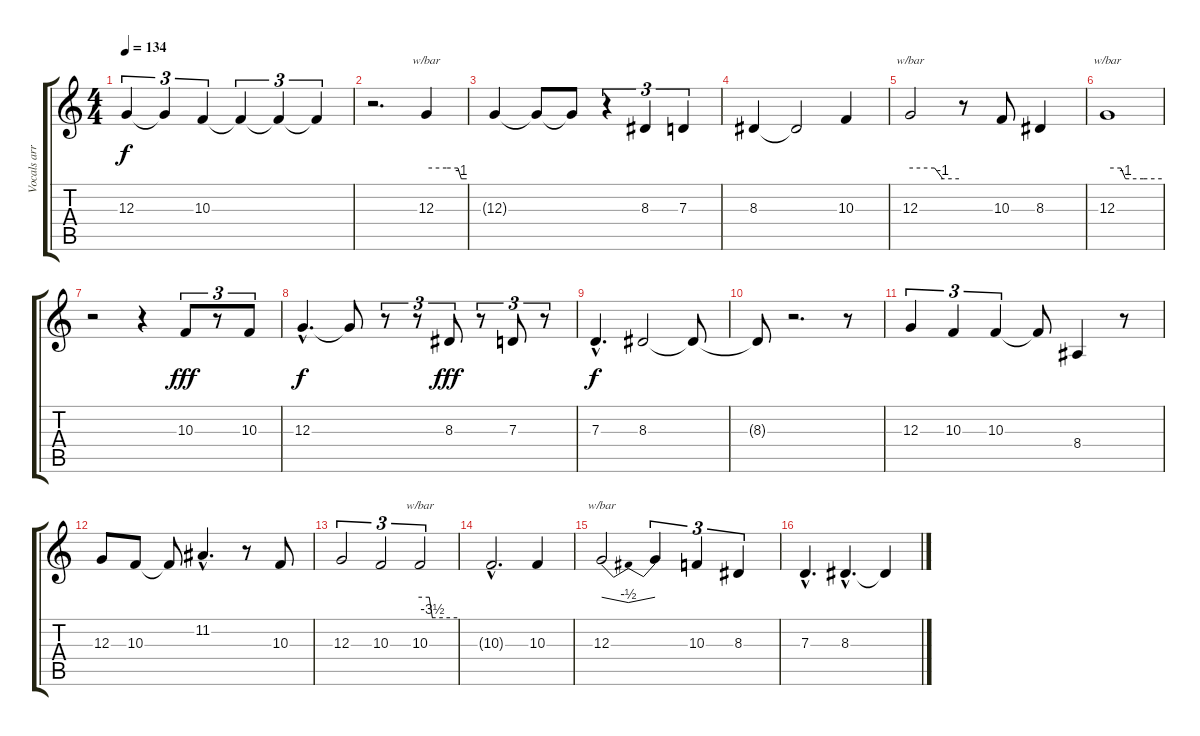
\track ("Vocals arr. for Guitar" "Vocals arr") {instrument whistle}
\staff {score tabs}
\tuning (E4 B3 G3 D3 A2 E2) {hide}
\ts (4 4)
\tempo 134
\clef g2
\ks c
12.3.4{tu (3 2) dy f} 12.3{t}.4{tu (3 2)} 10.3.4{tu (3 2)} 10.3{t}.4{tu (3 2)} 10.3{t}.4{tu (3 2)} 10.3{t}.4{tu (3 2)} |
r.2{d} 12.3.4{tbe (custom default 0 0 30 0 47 0 52 -4 60 -4)} |
12.3{t}.4 12.3{t}.8 12.3{t}.8 r.4{tu (3 2)} 8.3.4{tu (3 2)} 7.3.4{tu (3 2)} |
8.3.4 8.3{t}.2 10.3.4 |
12.3.2{tbe (custom default 0 0 30 0 40 -4 60 -4)} r.8 10.3.8 8.3.4 |
12.3.1{tbe (custom default 0 0 15 0 20 -4 40 -4 60 -4)} |
r.2 r.4 10.3.8{tu (3 2) dy fff} r.8{tu (3 2)} 10.3.8{tu (3 2)} |
12.3{hac}.4{d dy f} 12.3{t}.8 r.8{tu (3 2)} r.8{tu (3 2)} 8.3.8{tu (3 2) dy fff} r.8{tu (3 2)} 7.3.8{tu (3 2)} r.8{tu (3 2)} |
7.3{hac}.4{d dy f} 8.3.2 8.3{t}.8 |
8.3{t}.8 r.2{d} r.8 |
12.3.4{tu (3 2)} 10.3.4{tu (3 2)} 10.3.4{tu (3 2)} 10.3{t}.8 8.4.4 r.8 |
12.3.8 10.3.8 10.3{t}.8 11.2{hac}.4{d} r.8 10.3.8 |
12.3.2{tu (3 2)} 10.3.2{tu (3 2)} 10.3.2{tu (3 2) tbe (custom default 0 0 15 0 20 -14 60 -14)} |
10.3{hac t}.2{d} 10.3.4 |
12.3.2{tbe (dip default 0 0 30 -2 60 0)} 12.3{t}.4{tu (3 2)} 10.3.4{tu (3 2)} 8.3.4{tu (3 2)} |
7.3{hac}.4{d} 8.3{hac}.4{d} 8.3{t}.4
